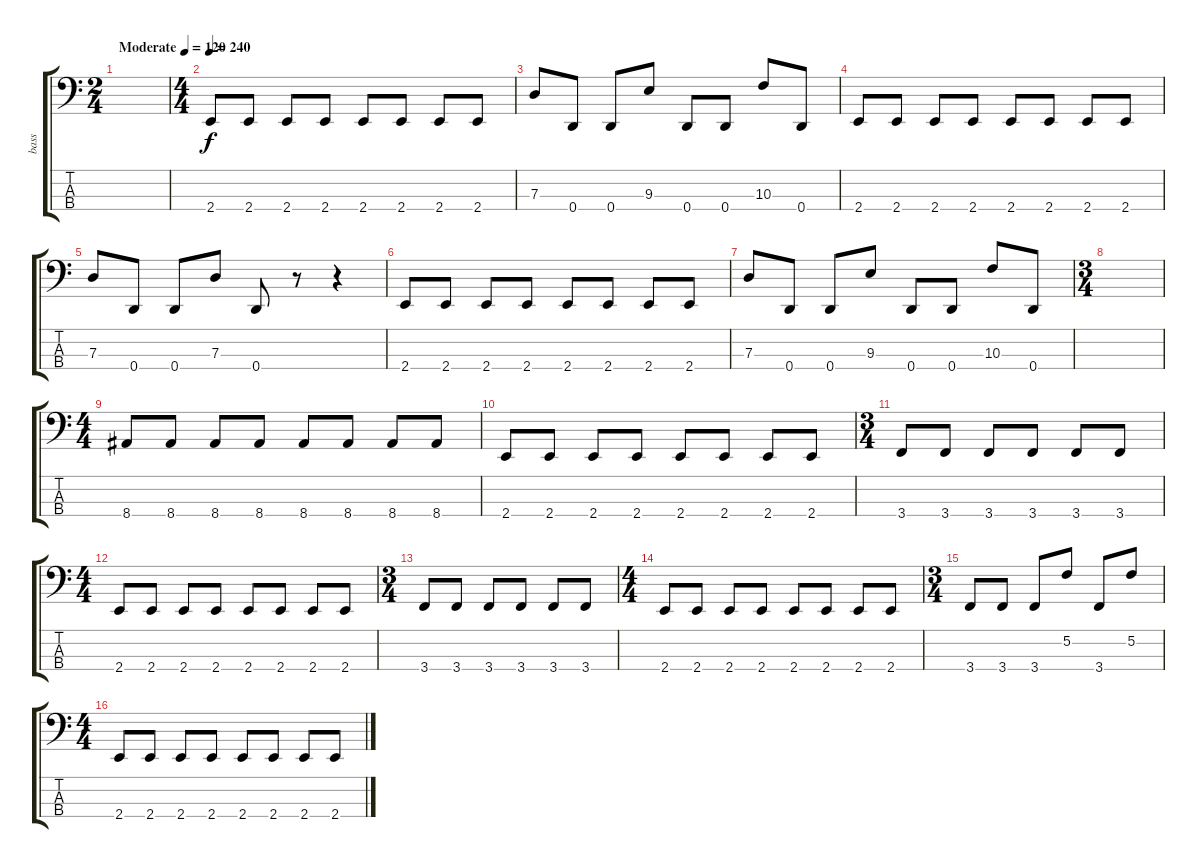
\track ("bass" "bass") {instrument electricbasspick}
\staff {score tabs}
\tuning (F2 C2 G1 D1) {hide}
\ts (2 4)
\tempo (120 "Moderate")
\clef f4
\ks c
|
\ts (4 4)
\tempo 240
2.4.8 2.4.8 2.4.8 2.4.8 2.4.8 2.4.8 2.4.8 2.4.8 |
7.3.8 0.4.8 0.4.8 9.3.8 0.4.8 0.4.8 10.3.8 0.4.8 |
2.4.8 2.4.8 2.4.8 2.4.8 2.4.8 2.4.8 2.4.8 2.4.8 |
7.3.8 0.4.8 0.4.8 7.3.8 0.4.8 r.8 r.4 |
2.4.8 2.4.8 2.4.8 2.4.8 2.4.8 2.4.8 2.4.8 2.4.8 |
7.3.8 0.4.8 0.4.8 9.3.8 0.4.8 0.4.8 10.3.8 0.4.8 |
\ts (3 4)
|
\ts (4 4)
8.4.8 8.4.8 8.4.8 8.4.8 8.4.8 8.4.8 8.4.8 8.4.8 |
2.4.8 2.4.8 2.4.8 2.4.8 2.4.8 2.4.8 2.4.8 2.4.8 |
\ts (3 4)
3.4.8 3.4.8 3.4.8 3.4.8 3.4.8 3.4.8 |
\ts (4 4)
2.4.8 2.4.8 2.4.8 2.4.8 2.4.8 2.4.8 2.4.8 2.4.8 |
\ts (3 4)
3.4.8 3.4.8 3.4.8 3.4.8 3.4.8 3.4.8 |
\ts (4 4)
2.4.8 2.4.8 2.4.8 2.4.8 2.4.8 2.4.8 2.4.8 2.4.8 |
\ts (3 4)
3.4.8 3.4.8 3.4.8 5.2.8 3.4.8 5.2.8 |
\ts (4 4)
2.4.8 2.4.8 2.4.8 2.4.8 2.4.8 2.4.8 2.4.8 2.4.8
